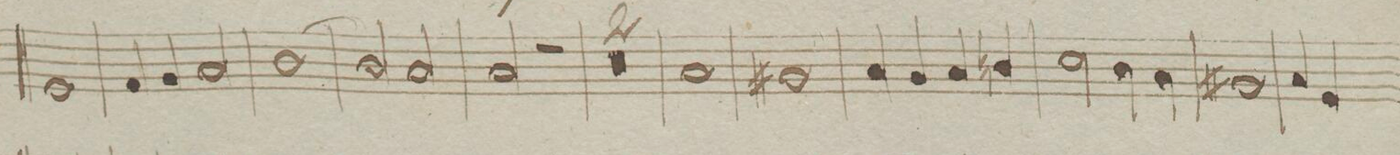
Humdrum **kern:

**kern	**dynam
*I"Violino 2do	*
*clefG2	*
*k[b-]	*
*met(c|)	*
*M2/2	*
1e	.
=10	=10
4f/	.
4g/	.
2a/	.
=11	=11
[1b-	.
=12	=12
2b-/]	.
2a/	.
=13	=13
2a/	.
2r	.
=14	=14
1r	.
=15	=15
1r	.
=16	=16
1a	.
=17	=17
1g#X	.
=18	=18
4a/	.
4g/	.
4a/	.
4bn/	.
=19	=19
2cc\	.
4b-\	.
4a\	.
=20	=20
1g#X	.
=21	=21
4a/	.
4e/	.
*-	*-
